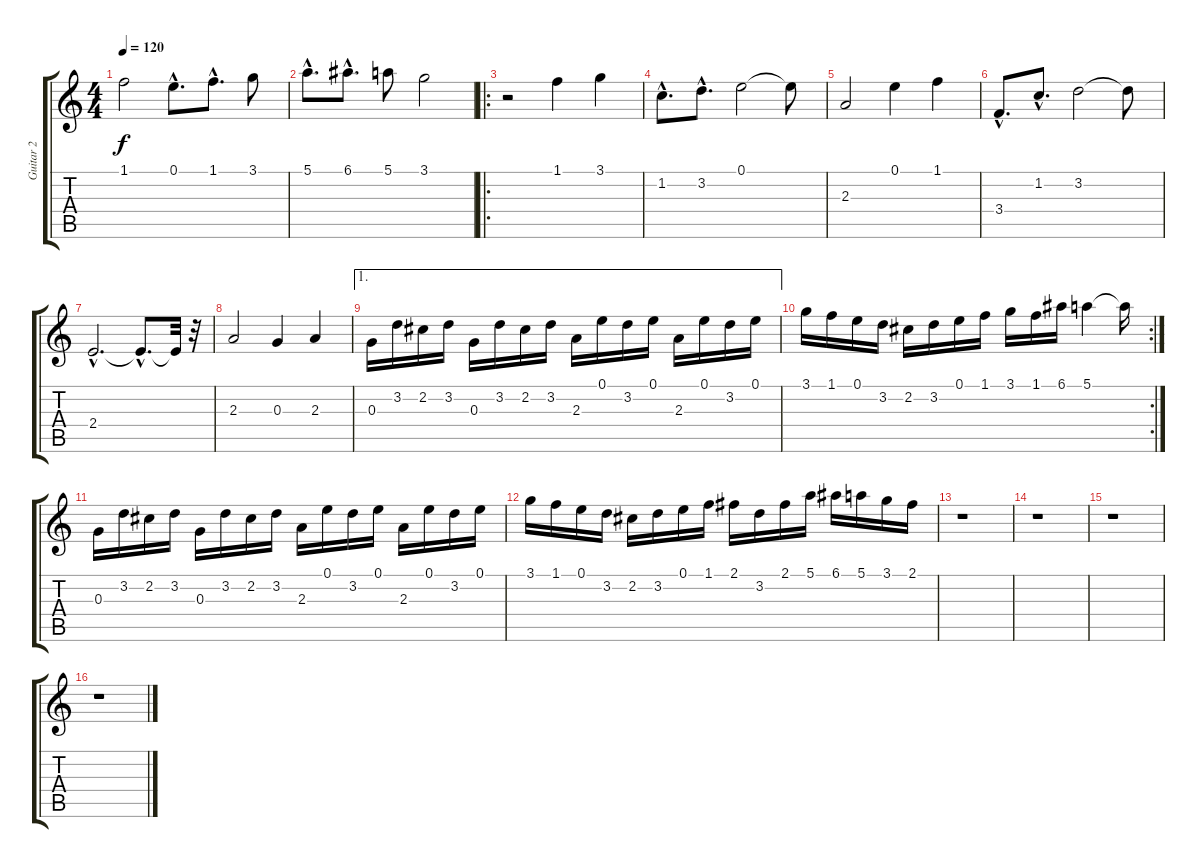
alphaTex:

\track ("Guitar 2" "Guitar 2") {instrument distortionguitar}
\staff {score tabs}
\tuning (E4 B3 G3 D3 A2 E2) {hide}
\ts (4 4)
\tempo 120
\clef g2
\ks c
1.1.2{dy f} 0.1{hac}.8{d} 1.1{hac}.8{d} 3.1.8 |
5.1{hac}.8{d} 6.1{hac}.8{d} 5.1.8 3.1.2 |
\ro
r.2 1.1.4 3.1.4 |
1.2{hac}.8{d} 3.2{hac}.8{d} 0.1.2 0.1{t}.8 |
2.3.2 0.1.4 1.1.4 |
3.4{hac}.8{d} 1.2{hac}.8{d} 3.2.2 3.2{t}.8 |
2.4{hac}.2{d} 2.4{hac t}.8{d} 2.4{t}.32 r.32 |
2.3.2 0.3.4 2.3.4 |
\ae 1
0.3.16 3.2.16 2.2.16 3.2.16 0.3.16 3.2.16 2.2.16 3.2.16 2.3.16 0.1.16 3.2.16 0.1.16 2.3.16 0.1.16 3.2.16 0.1.16 |
\rc 2
3.1.16 1.1.16 0.1.16 3.2.16 2.2.16 3.2.16 0.1.16 1.1.16 3.1.16 1.1.16 6.1.16 5.1.4 5.1{t}.16 |
0.3.16 3.2.16 2.2.16 3.2.16 0.3.16 3.2.16 2.2.16 3.2.16 2.3.16 0.1.16 3.2.16 0.1.16 2.3.16 0.1.16 3.2.16 0.1.16 |
3.1.16 1.1.16 0.1.16 3.2.16 2.2.16 3.2.16 0.1.16 1.1.16 2.1.16 3.2.16 2.1.16 5.1.16 6.1.16 5.1.16 3.1.16 2.1.16 |
r.1 |
r.1 |
r.1 |
r.1
